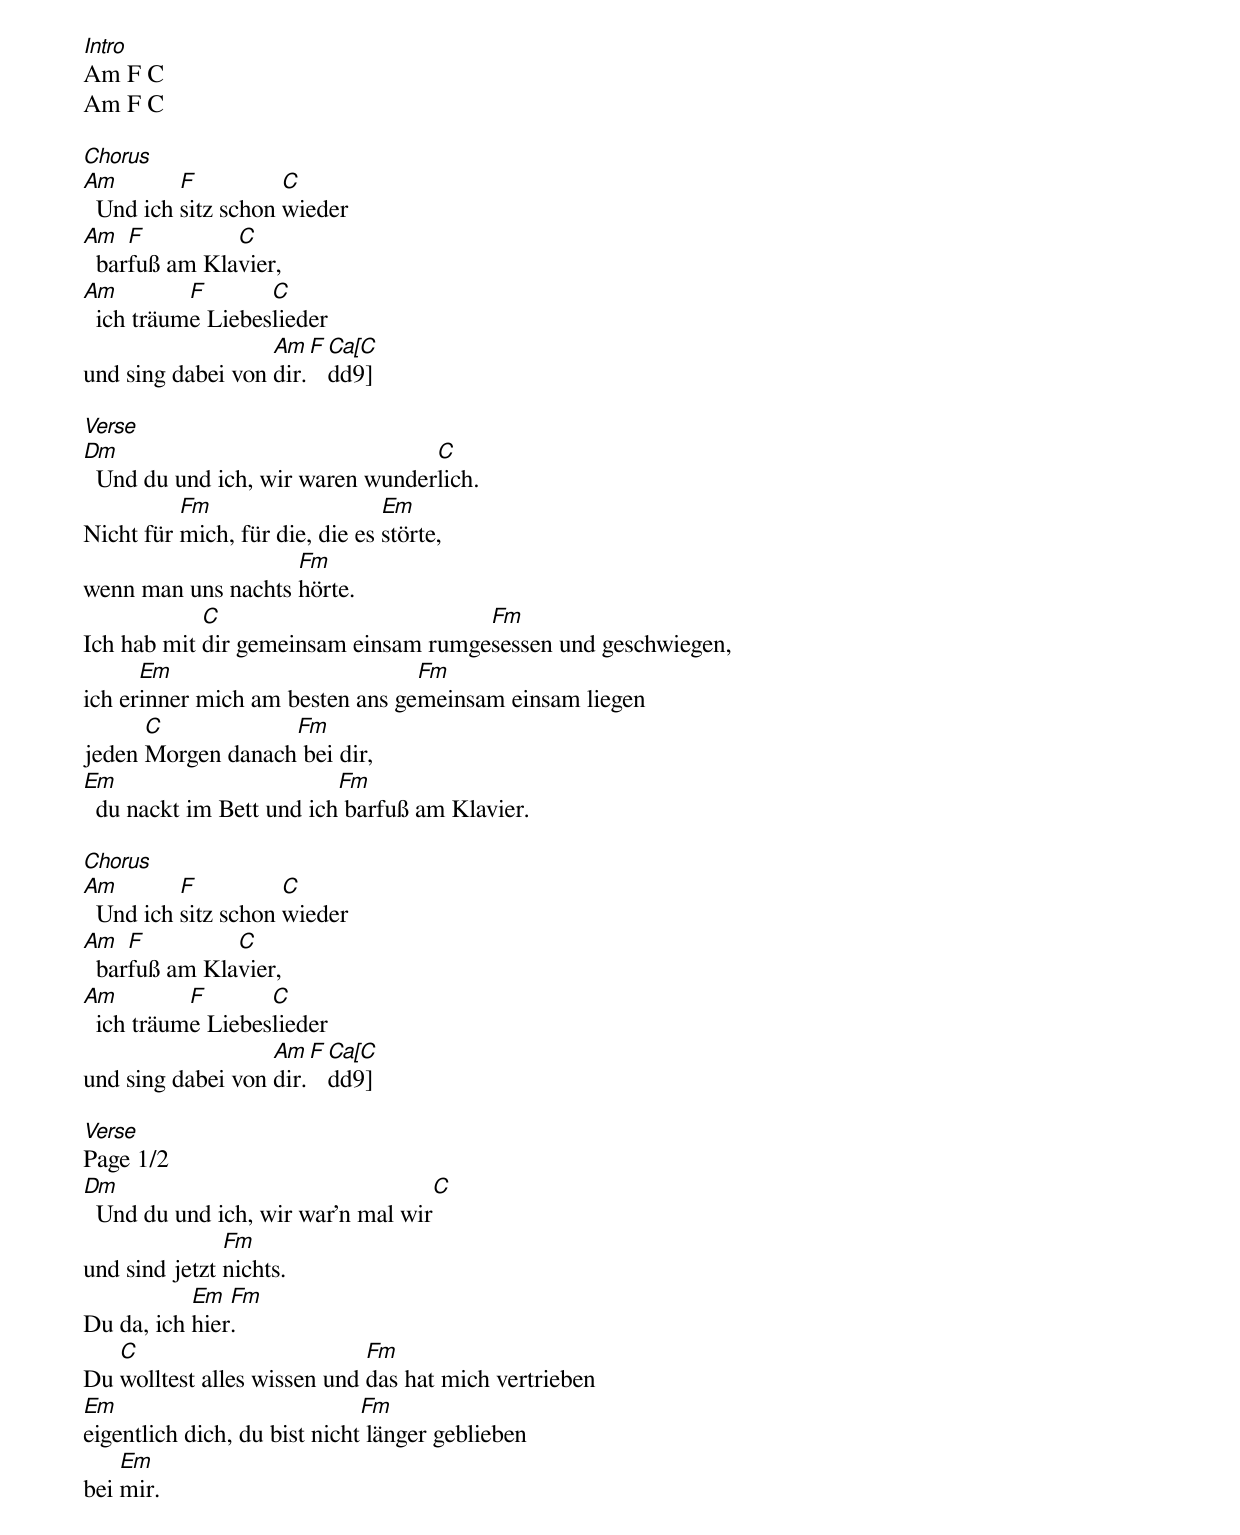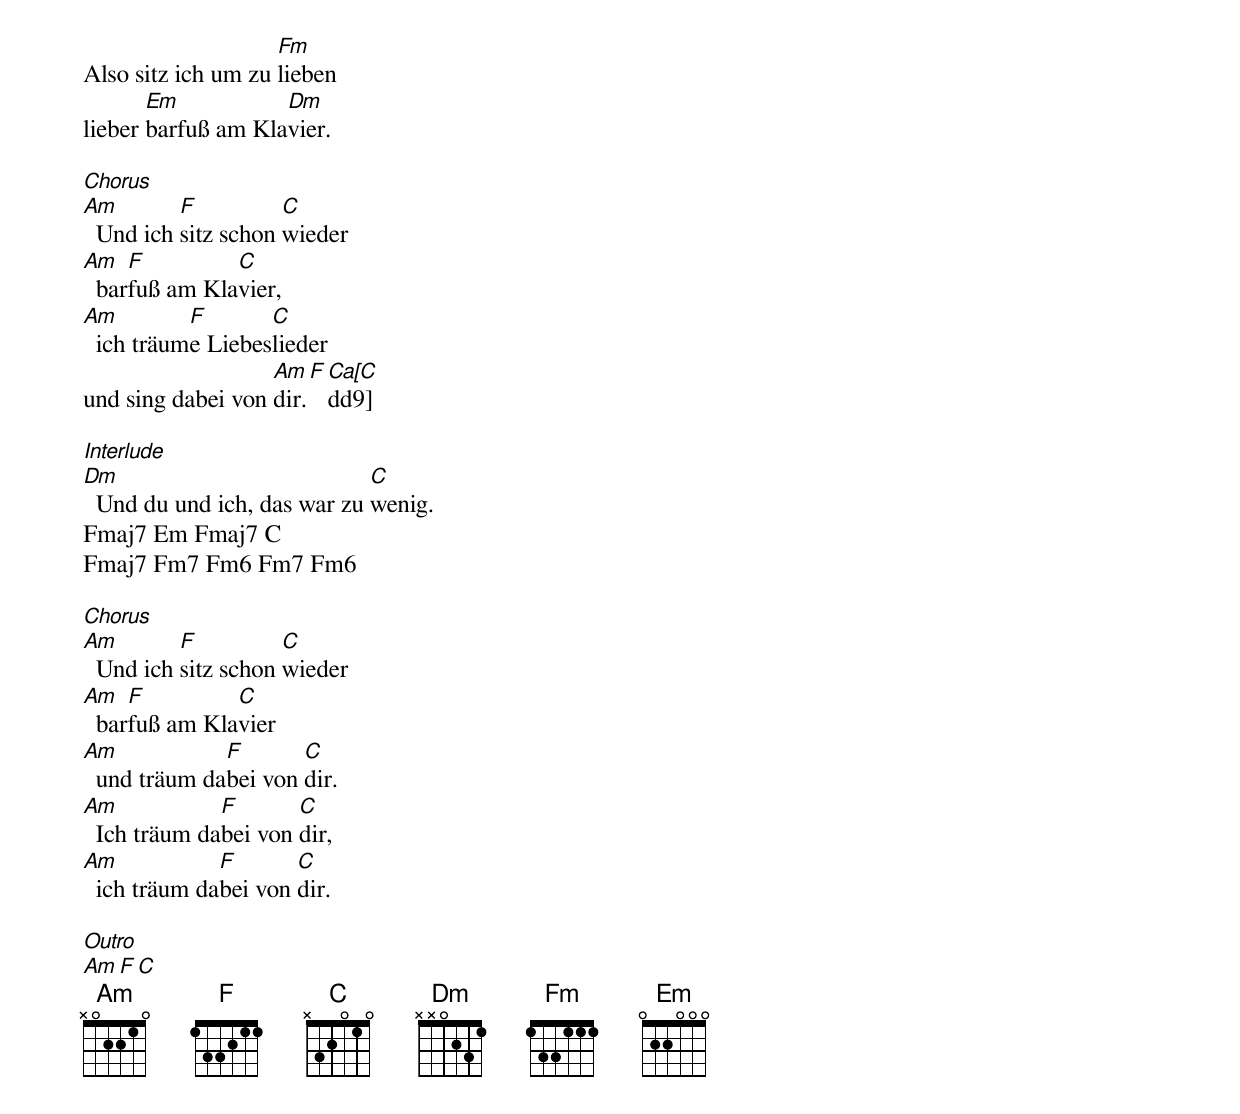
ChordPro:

[Intro]
Am F C
Am F C

[Chorus]
[Am]  Und ich [F]sitz schon [C]wieder
[Am]  bar[F]fuß am Kla[C]vier,
[Am]  ich träum[F]e Liebes[C]lieder
und sing dabei von [Am]dir.[F][Ca[C]dd9]

[Verse]
[Dm]  Und du und ich, wir waren wunder[C]lich.
Nicht für [Fm]mich, für die, die es [Em]störte,
wenn man uns nachts [Fm]hörte.
Ich hab mit [C]dir gemeinsam einsam rumge[Fm]sessen und geschwiegen,
ich er[Em]inner mich am besten ans ge[Fm]meinsam einsam liegen
jeden [C]Morgen danach[Fm] bei dir,
[Em]  du nackt im Bett und ich[Fm] barfuß am Klavier.

[Chorus]
[Am]  Und ich [F]sitz schon [C]wieder
[Am]  bar[F]fuß am Kla[C]vier,
[Am]  ich träum[F]e Liebes[C]lieder
und sing dabei von [Am]dir.[F][Ca[C]dd9]

[Verse]
Page 1/2
[Dm]  Und du und ich, wir war'n mal wir[C]
und sind jetzt [Fm]nichts.
Du da, ich [Em]hier[Fm].
Du [C]wolltest alles wissen und [Fm]das hat mich vertrieben
[Em]eigentlich dich, du bist nicht[Fm] länger geblieben
bei [Em]mir.
Also sitz ich um zu [Fm]lieben
lieber [Em]barfuß am Kla[Dm]vier.

[Chorus]
[Am]  Und ich [F]sitz schon [C]wieder
[Am]  bar[F]fuß am Kla[C]vier,
[Am]  ich träum[F]e Liebes[C]lieder
und sing dabei von [Am]dir.[F][Ca[C]dd9]

[Interlude]
[Dm]  Und du und ich, das war zu [C]wenig.
Fmaj7 Em Fmaj7 C
Fmaj7 Fm7 Fm6 Fm7 Fm6

[Chorus]
[Am]  Und ich [F]sitz schon [C]wieder
[Am]  bar[F]fuß am Kla[C]vier
[Am]  und träum da[F]bei von [C]dir.
[Am]  Ich träum da[F]bei von [C]dir,
[Am]  ich träum da[F]bei von [C]dir.

[Outro]
[Am][F][C]
